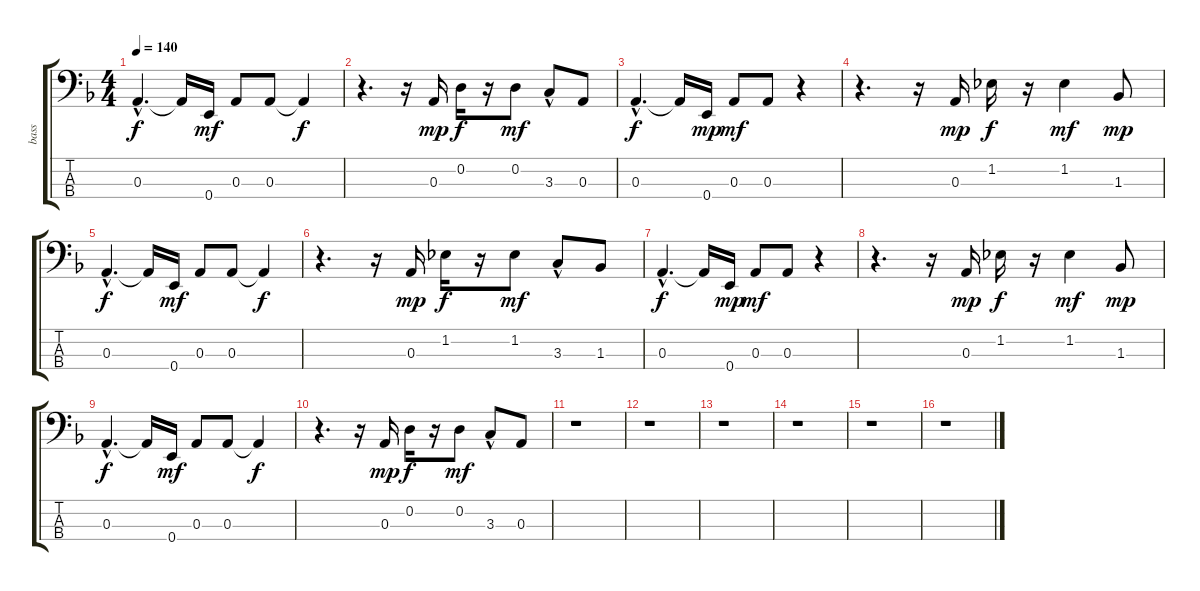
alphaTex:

\track ("bass" "bass") {instrument electricbassfinger}
\staff {score tabs}
\tuning (G2 D2 A1 E1) {hide}
\ts (4 4)
\tempo 140
\clef f4
\ks dminor
0.3{hac}.4{d dy f} 0.3{t}.16 0.4.16{dy mf} 0.3.8 0.3.8 0.3{t}.4{dy f} |
r.4{d} r.16 0.3.16{dy mp} 0.2.16{dy f} r.16 0.2.8{dy mf} 3.3{hac}.8 0.3.8 |
0.3{hac}.4{d dy f} 0.3{t}.16 0.4.16{dy mp} 0.3.8{dy mf} 0.3.8 r.4 |
r.4{d} r.16 0.3.16{dy mp} 1.2.16{dy f} r.16 1.2.4{dy mf} 1.3.8{dy mp} |
0.3{hac}.4{d dy f} 0.3{t}.16 0.4.16{dy mf} 0.3.8 0.3.8 0.3{t}.4{dy f} |
r.4{d} r.16 0.3.16{dy mp} 1.2.16{dy f} r.16 1.2.8{dy mf} 3.3{hac}.8 1.3.8 |
0.3{hac}.4{d dy f} 0.3{t}.16 0.4.16{dy mp} 0.3.8{dy mf} 0.3.8 r.4 |
r.4{d} r.16 0.3.16{dy mp} 1.2.16{dy f} r.16 1.2.4{dy mf} 1.3.8{dy mp} |
0.3{hac}.4{d dy f} 0.3{t}.16 0.4.16{dy mf} 0.3.8 0.3.8 0.3{t}.4{dy f} |
r.4{d} r.16 0.3.16{dy mp} 0.2.16{dy f} r.16 0.2.8{dy mf} 3.3{hac}.8 0.3.8 |
r.1 |
r.1 |
r.1 |
r.1 |
r.1 |
r.1
